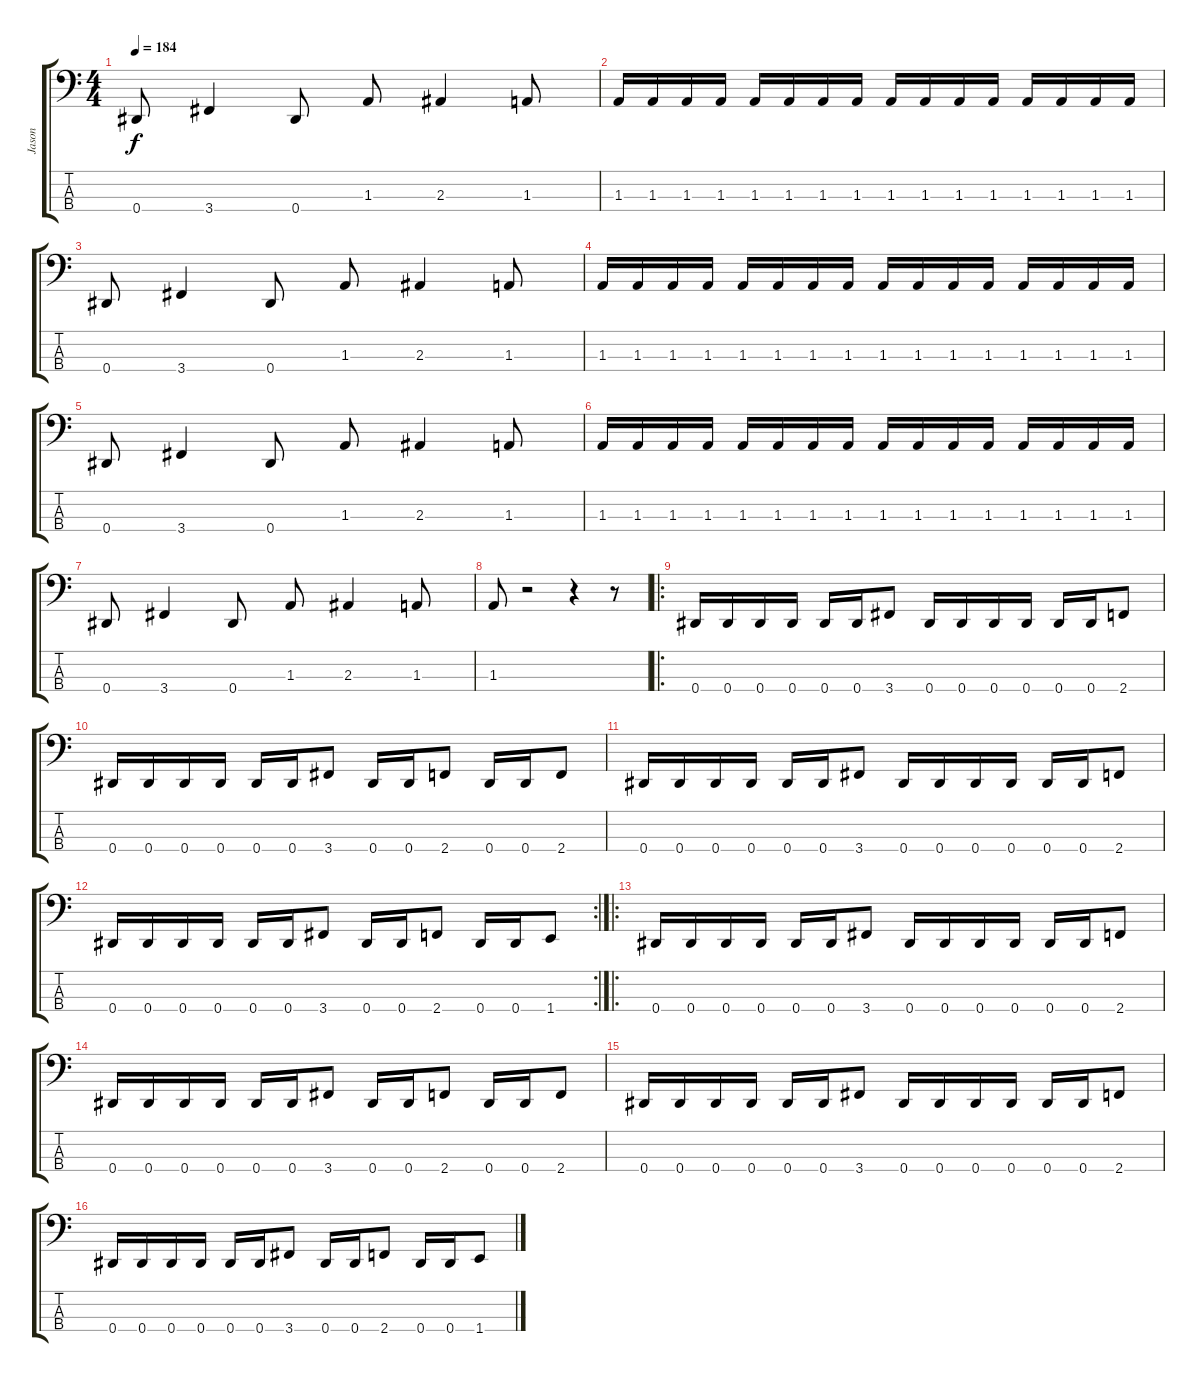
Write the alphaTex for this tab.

\track ("Jason" "Jason") {instrument electricbasspick}
\staff {score tabs}
\tuning (Gb2 Db2 Ab1 Eb1) {hide}
\ts (4 4)
\tempo 184
\clef f4
\ks c
0.4.8{dy f} 3.4.4 0.4.8 1.3.8 2.3.4 1.3.8 |
1.3.16 1.3.16 1.3.16 1.3.16 1.3.16 1.3.16 1.3.16 1.3.16 1.3.16 1.3.16 1.3.16 1.3.16 1.3.16 1.3.16 1.3.16 1.3.16 |
0.4.8 3.4.4 0.4.8 1.3.8 2.3.4 1.3.8 |
1.3.16 1.3.16 1.3.16 1.3.16 1.3.16 1.3.16 1.3.16 1.3.16 1.3.16 1.3.16 1.3.16 1.3.16 1.3.16 1.3.16 1.3.16 1.3.16 |
0.4.8 3.4.4 0.4.8 1.3.8 2.3.4 1.3.8 |
1.3.16 1.3.16 1.3.16 1.3.16 1.3.16 1.3.16 1.3.16 1.3.16 1.3.16 1.3.16 1.3.16 1.3.16 1.3.16 1.3.16 1.3.16 1.3.16 |
0.4.8 3.4.4 0.4.8 1.3.8 2.3.4 1.3.8 |
1.3.8 r.2 r.4 r.8 |
\ro
0.4.16 0.4.16 0.4.16 0.4.16 0.4.16 0.4.16 3.4.8 0.4.16 0.4.16 0.4.16 0.4.16 0.4.16 0.4.16 2.4.8 |
0.4.16 0.4.16 0.4.16 0.4.16 0.4.16 0.4.16 3.4.8 0.4.16 0.4.16 2.4.8 0.4.16 0.4.16 2.4.8 |
0.4.16 0.4.16 0.4.16 0.4.16 0.4.16 0.4.16 3.4.8 0.4.16 0.4.16 0.4.16 0.4.16 0.4.16 0.4.16 2.4.8 |
\rc 2
0.4.16 0.4.16 0.4.16 0.4.16 0.4.16 0.4.16 3.4.8 0.4.16 0.4.16 2.4.8 0.4.16 0.4.16 1.4.8 |
\ro
0.4.16 0.4.16 0.4.16 0.4.16 0.4.16 0.4.16 3.4.8 0.4.16 0.4.16 0.4.16 0.4.16 0.4.16 0.4.16 2.4.8 |
0.4.16 0.4.16 0.4.16 0.4.16 0.4.16 0.4.16 3.4.8 0.4.16 0.4.16 2.4.8 0.4.16 0.4.16 2.4.8 |
0.4.16 0.4.16 0.4.16 0.4.16 0.4.16 0.4.16 3.4.8 0.4.16 0.4.16 0.4.16 0.4.16 0.4.16 0.4.16 2.4.8 |
0.4.16 0.4.16 0.4.16 0.4.16 0.4.16 0.4.16 3.4.8 0.4.16 0.4.16 2.4.8 0.4.16 0.4.16 1.4.8
